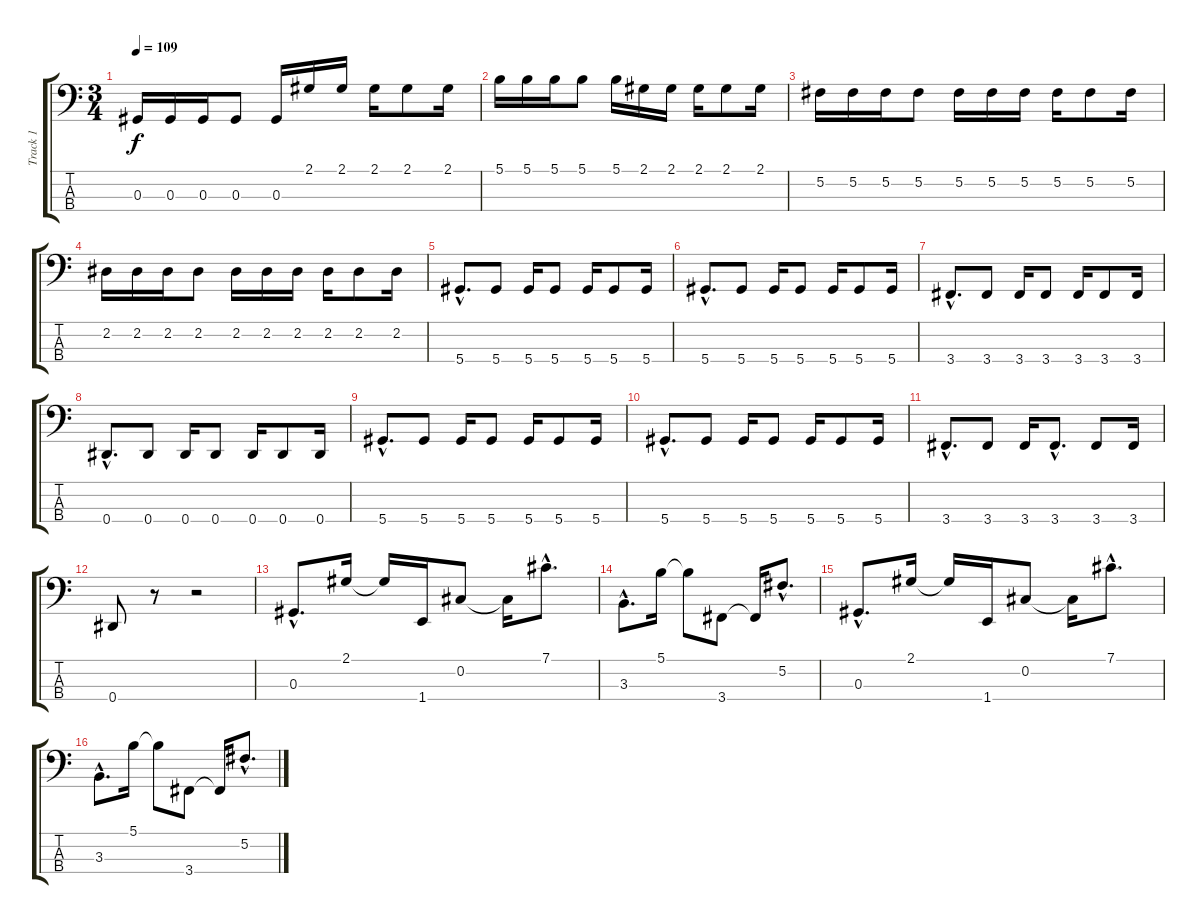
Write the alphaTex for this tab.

\track ("Track 1" "Track 1") {instrument electricbassfinger}
\staff {score tabs}
\tuning (Gb2 Db2 Ab1 Eb1) {hide}
\ts (3 4)
\tempo 109
\clef f4
\ks c
0.3.16{dy f} 0.3.16 0.3.16 0.3.8 0.3.16 2.1.16 2.1.16 2.1.16 2.1.8 2.1.16 |
5.1.16 5.1.16 5.1.16 5.1.8 5.1.16 2.1.16 2.1.16 2.1.16 2.1.8 2.1.16 |
5.2.16 5.2.16 5.2.16 5.2.8 5.2.16 5.2.16 5.2.16 5.2.16 5.2.8 5.2.16 |
2.2.16 2.2.16 2.2.16 2.2.8 2.2.16 2.2.16 2.2.16 2.2.16 2.2.8 2.2.16 |
5.4{hac}.8{d} 5.4.8 5.4.16 5.4.8 5.4.16 5.4.8 5.4.16 |
5.4{hac}.8{d} 5.4.8 5.4.16 5.4.8 5.4.16 5.4.8 5.4.16 |
3.4{hac}.8{d} 3.4.8 3.4.16 3.4.8 3.4.16 3.4.8 3.4.16 |
0.4{hac}.8{d} 0.4.8 0.4.16 0.4.8 0.4.16 0.4.8 0.4.16 |
5.4{hac}.8{d} 5.4.8 5.4.16 5.4.8 5.4.16 5.4.8 5.4.16 |
5.4{hac}.8{d} 5.4.8 5.4.16 5.4.8 5.4.16 5.4.8 5.4.16 |
3.4{hac}.8{d} 3.4.8 3.4.16 3.4{hac}.8{d} 3.4.8 3.4.16 |
0.4.8 r.8 r.2 |
0.3{hac}.8{d} 2.1.16 2.1{t}.16 1.4.16 0.2.8 0.2{t}.16 7.1{hac}.8{d} |
3.3{hac}.8{d} 5.1.16 5.1{t}.8 3.4.8 3.4{t}.16 5.2{hac}.8{d} |
0.3{hac}.8{d} 2.1.16 2.1{t}.16 1.4.16 0.2.8 0.2{t}.16 7.1{hac}.8{d} |
3.3{hac}.8{d} 5.1.16 5.1{t}.8 3.4.8 3.4{t}.16 5.2{hac}.8{d}
